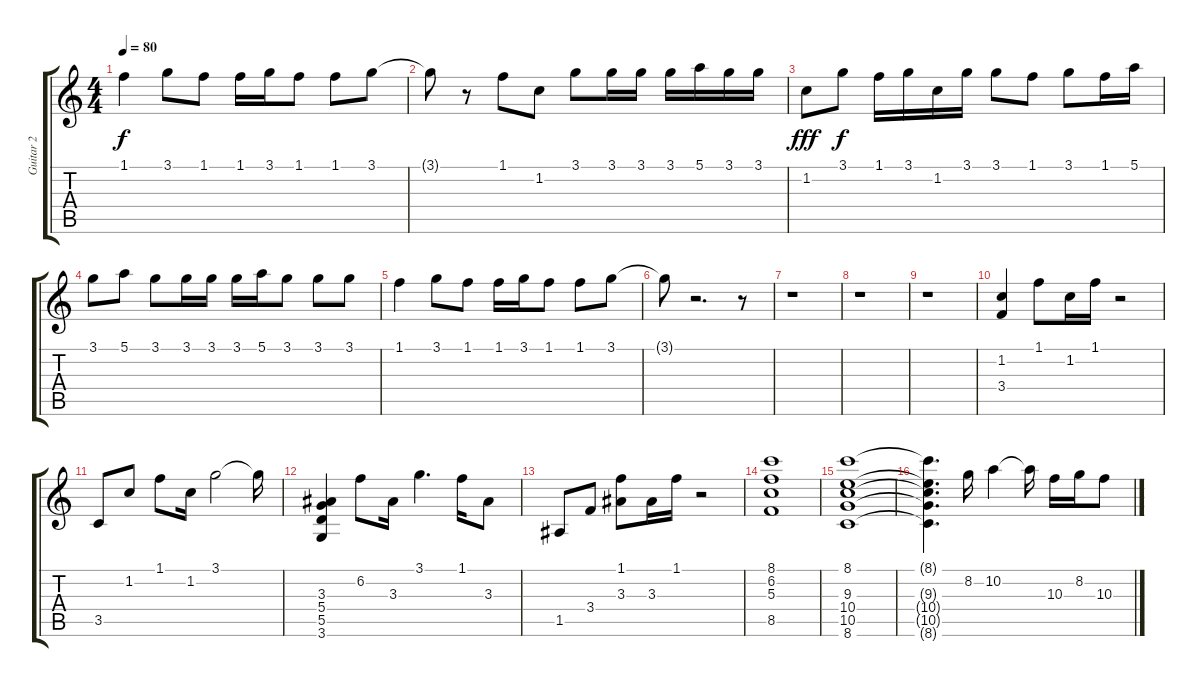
\track ("Guitar 2" "Guitar 2") {instrument acousticguitarsteel}
\staff {score tabs}
\tuning (E4 B3 G3 D3 A2 E2) {hide}
\ts (4 4)
\tempo 80
\clef g2
\ks c
1.1.4{dy f} 3.1.8 1.1.8 1.1.16 3.1.16 1.1.8 1.1.8 3.1.8 |
3.1{t}.8 r.8 1.1.8 1.2.8 3.1.8 3.1.16 3.1.16 3.1.16 5.1.16 3.1.16 3.1.16 |
1.2.8{dy fff} 3.1.8{dy f} 1.1.16 3.1.16 1.2.16 3.1.16 3.1.8 1.1.8 3.1.8 1.1.16 5.1.16 |
3.1.8 5.1.8 3.1.8 3.1.16 3.1.16 3.1.16 5.1.16 3.1.8 3.1.8 3.1.8 |
1.1.4 3.1.8 1.1.8 1.1.16 3.1.16 1.1.8 1.1.8 3.1.8 |
3.1{t}.8 r.2{d} r.8 |
r.1 |
r.1 |
r.1 |
(1.2 3.4).4 1.1.8 1.2.16 1.1.16 r.2 |
3.5.8 1.2.8 1.1.8 1.2.16 3.1.2 3.1{t}.16 |
(3.3 5.4 5.5 3.6).4 6.2.8 3.3.16 3.1.4{d} 1.1.16 3.3.8 |
1.5.8 3.4.8 (1.1 3.3).8 3.3.16 1.1.16 r.2 |
(8.1 6.2 5.3 8.5).1 |
(8.1 9.3 10.4 10.5 8.6).1 |
(8.1{t} 9.3{t} 10.4{t} 10.5{t} 8.6{t}).4{d} 8.2.16 10.2.4 10.2{t}.16 10.3.16 8.2.16 10.3.8
